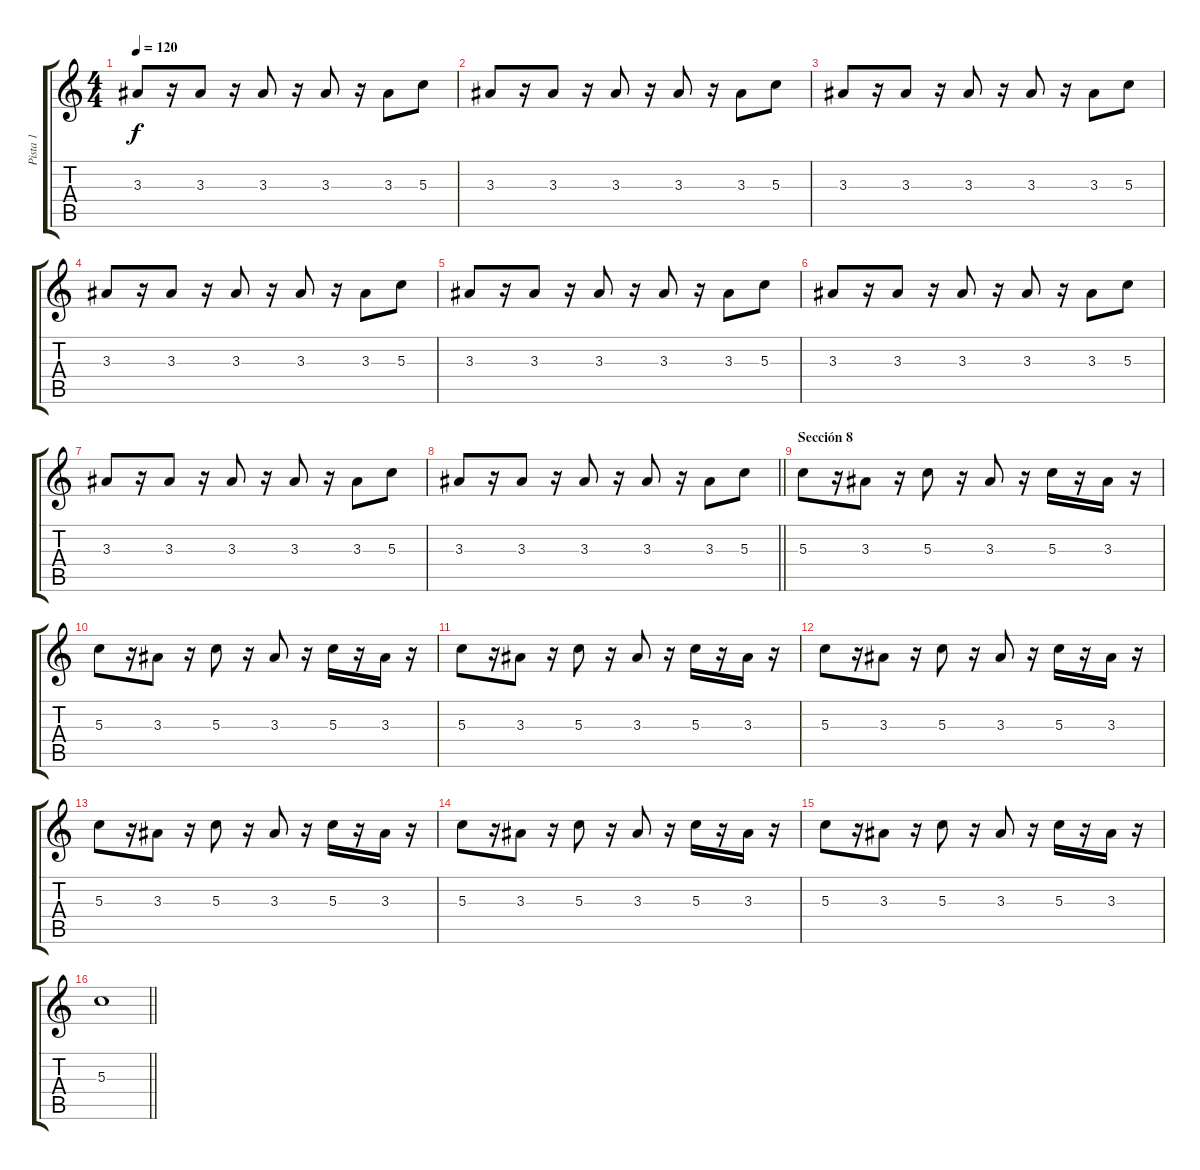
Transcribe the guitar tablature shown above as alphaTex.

\track ("Pista 1" "Pista 1") {instrument electricguitarjazz}
\staff {score tabs}
\tuning (E4 B3 G3 D3 A2 E2) {hide}
\ts (4 4)
\tempo 120
\clef g2
\ks c
3.3.8{dy f} r.16 3.3.8 r.16 3.3.8 r.16 3.3.8 r.16 3.3.8 5.3.8 |
3.3.8 r.16 3.3.8 r.16 3.3.8 r.16 3.3.8 r.16 3.3.8 5.3.8 |
3.3.8 r.16 3.3.8 r.16 3.3.8 r.16 3.3.8 r.16 3.3.8 5.3.8 |
3.3.8 r.16 3.3.8 r.16 3.3.8 r.16 3.3.8 r.16 3.3.8 5.3.8 |
3.3.8 r.16 3.3.8 r.16 3.3.8 r.16 3.3.8 r.16 3.3.8 5.3.8 |
3.3.8 r.16 3.3.8 r.16 3.3.8 r.16 3.3.8 r.16 3.3.8 5.3.8 |
3.3.8 r.16 3.3.8 r.16 3.3.8 r.16 3.3.8 r.16 3.3.8 5.3.8 |
\barLineRight lightlight
3.3.8 r.16 3.3.8 r.16 3.3.8 r.16 3.3.8 r.16 3.3.8 5.3.8 |
\section ("" "Sección 8")
5.3.8 r.16 3.3.8 r.16 5.3.8 r.16 3.3.8 r.16 5.3.16 r.16 3.3.16 r.16 |
5.3.8 r.16 3.3.8 r.16 5.3.8 r.16 3.3.8 r.16 5.3.16 r.16 3.3.16 r.16 |
5.3.8 r.16 3.3.8 r.16 5.3.8 r.16 3.3.8 r.16 5.3.16 r.16 3.3.16 r.16 |
5.3.8 r.16 3.3.8 r.16 5.3.8 r.16 3.3.8 r.16 5.3.16 r.16 3.3.16 r.16 |
5.3.8 r.16 3.3.8 r.16 5.3.8 r.16 3.3.8 r.16 5.3.16 r.16 3.3.16 r.16 |
5.3.8 r.16 3.3.8 r.16 5.3.8 r.16 3.3.8 r.16 5.3.16 r.16 3.3.16 r.16 |
5.3.8 r.16 3.3.8 r.16 5.3.8 r.16 3.3.8 r.16 5.3.16 r.16 3.3.16 r.16 |
\barLineRight lightlight
5.3.1
